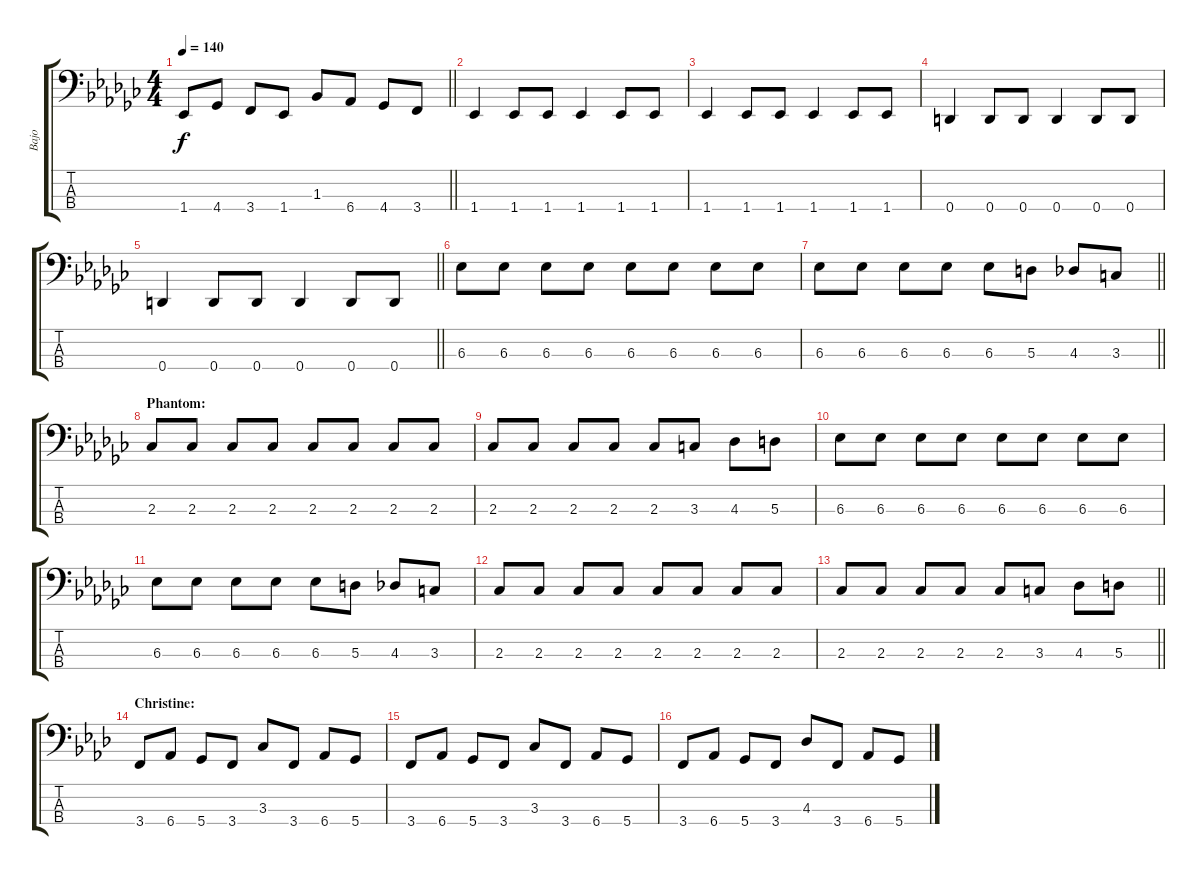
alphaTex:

\track ("Bajo" "Bajo") {instrument electricbassfinger}
\staff {score tabs}
\tuning (G2 D2 A1 D1) {hide}
\ts (4 4)
\tempo 140
\clef f4
\barLineRight lightlight
\ks ebminor
1.4.8{dy f} 4.4.8 3.4.8 1.4.8 1.3.8 6.4.8 4.4.8 3.4.8 |
1.4.4 1.4.8 1.4.8 1.4.4 1.4.8 1.4.8 |
1.4.4 1.4.8 1.4.8 1.4.4 1.4.8 1.4.8 |
0.4.4 0.4.8 0.4.8 0.4.4 0.4.8 0.4.8 |
\barLineRight lightlight
0.4.4 0.4.8 0.4.8 0.4.4 0.4.8 0.4.8 |
6.3.8 6.3.8 6.3.8 6.3.8 6.3.8 6.3.8 6.3.8 6.3.8 |
\barLineRight lightlight
6.3.8 6.3.8 6.3.8 6.3.8 6.3.8 5.3.8 4.3.8 3.3.8 |
\section ("" "Phantom:")
2.3.8 2.3.8 2.3.8 2.3.8 2.3.8 2.3.8 2.3.8 2.3.8 |
2.3.8 2.3.8 2.3.8 2.3.8 2.3.8 3.3.8 4.3.8 5.3.8 |
6.3.8 6.3.8 6.3.8 6.3.8 6.3.8 6.3.8 6.3.8 6.3.8 |
6.3.8 6.3.8 6.3.8 6.3.8 6.3.8 5.3.8 4.3.8 3.3.8 |
2.3.8 2.3.8 2.3.8 2.3.8 2.3.8 2.3.8 2.3.8 2.3.8 |
\barLineRight lightlight
2.3.8 2.3.8 2.3.8 2.3.8 2.3.8 3.3.8 4.3.8 5.3.8 |
\section ("" "Christine:")
\ks fminor
3.4.8 6.4.8 5.4.8 3.4.8 3.3.8 3.4.8 6.4.8 5.4.8 |
3.4.8 6.4.8 5.4.8 3.4.8 3.3.8 3.4.8 6.4.8 5.4.8 |
3.4.8 6.4.8 5.4.8 3.4.8 4.3.8 3.4.8 6.4.8 5.4.8
